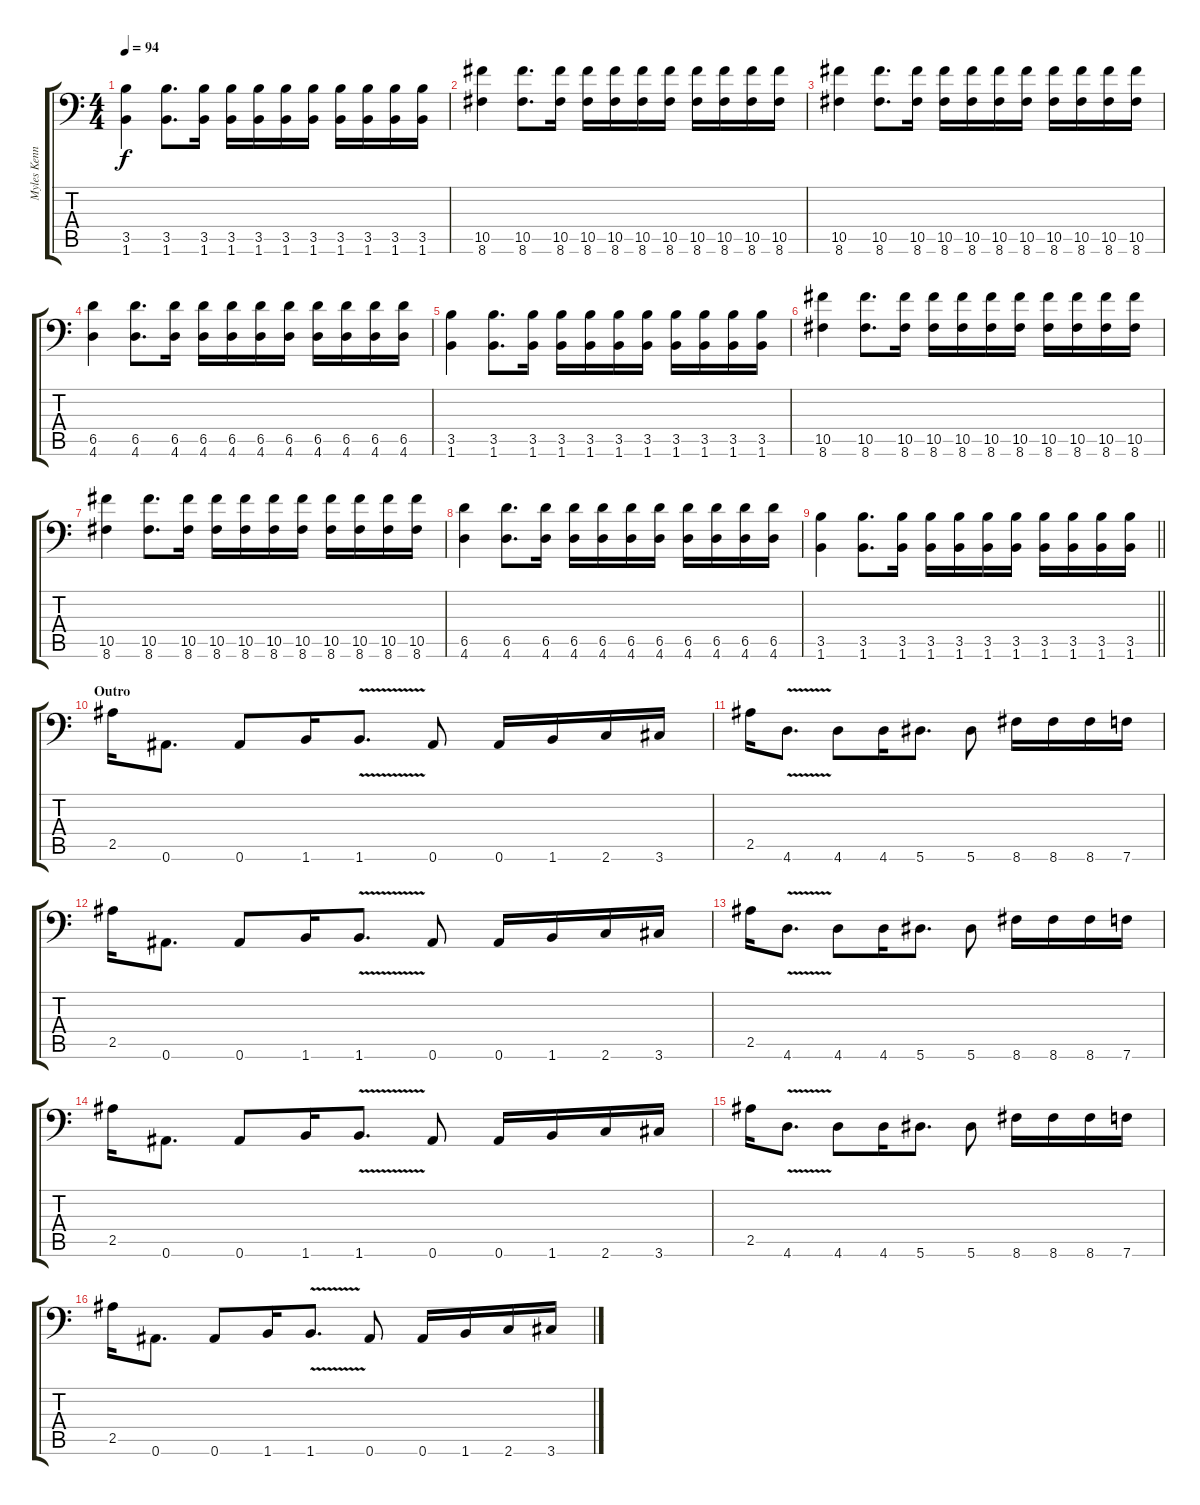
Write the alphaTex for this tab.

\track ("Myles Kennedy" "Myles Kenn") {instrument distortionguitar}
\staff {score tabs}
\tuning (Eb4 Bb3 Gb3 Db3 Ab2 Bb1) {hide}
\ts (4 4)
\tempo 94
\clef f4
\ks c
(3.5 1.6).4{dy f} (3.5 1.6).8{d} (3.5 1.6).16 (3.5 1.6).16 (3.5 1.6).16 (3.5 1.6).16 (3.5 1.6).16 (3.5 1.6).16 (3.5 1.6).16 (3.5 1.6).16 (3.5 1.6).16 |
(10.5 8.6).4 (10.5 8.6).8{d} (10.5 8.6).16 (10.5 8.6).16 (10.5 8.6).16 (10.5 8.6).16 (10.5 8.6).16 (10.5 8.6).16 (10.5 8.6).16 (10.5 8.6).16 (10.5 8.6).16 |
(10.5 8.6).4 (10.5 8.6).8{d} (10.5 8.6).16 (10.5 8.6).16 (10.5 8.6).16 (10.5 8.6).16 (10.5 8.6).16 (10.5 8.6).16 (10.5 8.6).16 (10.5 8.6).16 (10.5 8.6).16 |
(6.5 4.6).4 (6.5 4.6).8{d} (6.5 4.6).16 (6.5 4.6).16 (6.5 4.6).16 (6.5 4.6).16 (6.5 4.6).16 (6.5 4.6).16 (6.5 4.6).16 (6.5 4.6).16 (6.5 4.6).16 |
(3.5 1.6).4 (3.5 1.6).8{d} (3.5 1.6).16 (3.5 1.6).16 (3.5 1.6).16 (3.5 1.6).16 (3.5 1.6).16 (3.5 1.6).16 (3.5 1.6).16 (3.5 1.6).16 (3.5 1.6).16 |
(10.5 8.6).4 (10.5 8.6).8{d} (10.5 8.6).16 (10.5 8.6).16 (10.5 8.6).16 (10.5 8.6).16 (10.5 8.6).16 (10.5 8.6).16 (10.5 8.6).16 (10.5 8.6).16 (10.5 8.6).16 |
(10.5 8.6).4 (10.5 8.6).8{d} (10.5 8.6).16 (10.5 8.6).16 (10.5 8.6).16 (10.5 8.6).16 (10.5 8.6).16 (10.5 8.6).16 (10.5 8.6).16 (10.5 8.6).16 (10.5 8.6).16 |
(6.5 4.6).4 (6.5 4.6).8{d} (6.5 4.6).16 (6.5 4.6).16 (6.5 4.6).16 (6.5 4.6).16 (6.5 4.6).16 (6.5 4.6).16 (6.5 4.6).16 (6.5 4.6).16 (6.5 4.6).16 |
\barLineRight lightlight
(3.5 1.6).4 (3.5 1.6).8{d} (3.5 1.6).16 (3.5 1.6).16 (3.5 1.6).16 (3.5 1.6).16 (3.5 1.6).16 (3.5 1.6).16 (3.5 1.6).16 (3.5 1.6).16 (3.5 1.6).16 |
\section ("" "Outro")
2.5.16 0.6.8{d} 0.6.8 1.6.16 1.6{v}.8{d} 0.6.8 0.6.16 1.6.16 2.6.16 3.6.16 |
2.5.16 4.6{v}.8{d} 4.6.8 4.6.16 5.6.8{d} 5.6.8 8.6.16 8.6.16 8.6.16 7.6.16 |
2.5.16 0.6.8{d} 0.6.8 1.6.16 1.6{v}.8{d} 0.6.8 0.6.16 1.6.16 2.6.16 3.6.16 |
2.5.16 4.6{v}.8{d} 4.6.8 4.6.16 5.6.8{d} 5.6.8 8.6.16 8.6.16 8.6.16 7.6.16 |
2.5.16 0.6.8{d} 0.6.8 1.6.16 1.6{v}.8{d} 0.6.8 0.6.16 1.6.16 2.6.16 3.6.16 |
2.5.16 4.6{v}.8{d} 4.6.8 4.6.16 5.6.8{d} 5.6.8 8.6.16 8.6.16 8.6.16 7.6.16 |
2.5.16 0.6.8{d} 0.6.8 1.6.16 1.6{v}.8{d} 0.6.8 0.6.16 1.6.16 2.6.16 3.6.16
